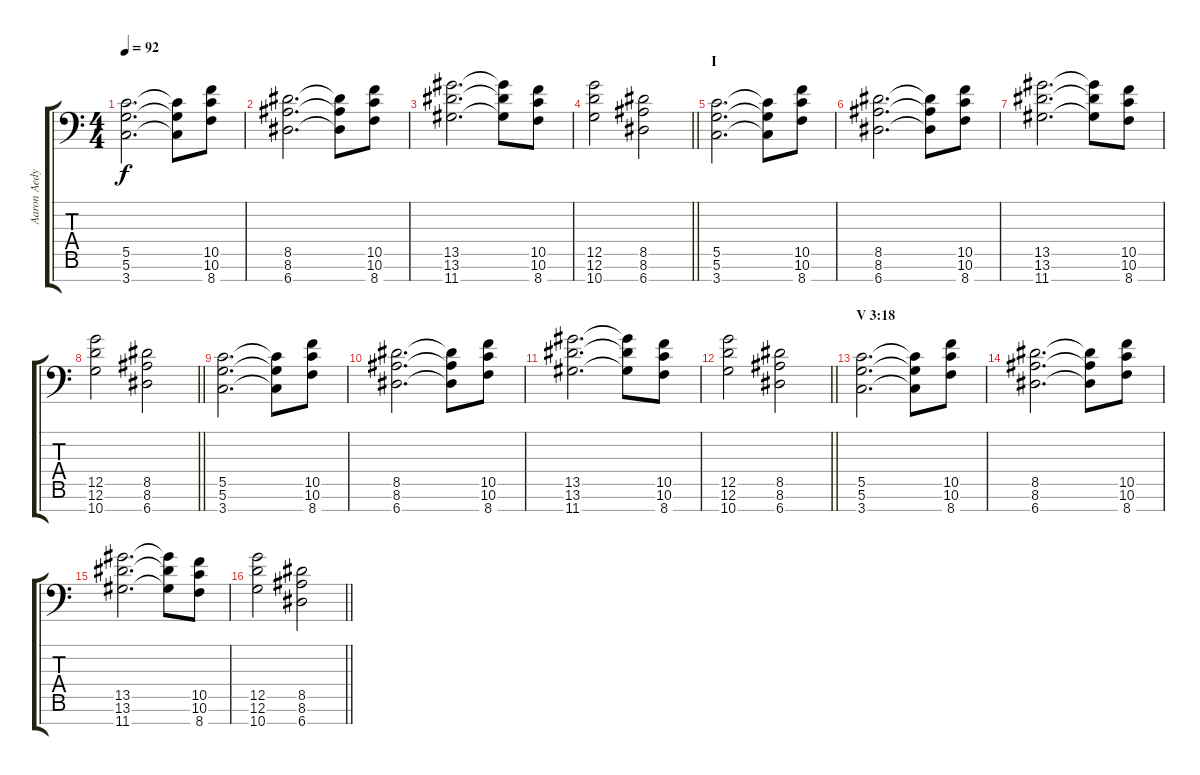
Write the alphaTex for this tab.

\track ("Aaron Aedy (rhythm guitar)" "Aaron Aedy") {instrument distortionguitar}
\staff {score tabs}
\tuning (D4 A3 F3 C3 G2 D2 A1) {hide}
\ts (4 4)
\tempo 92
\clef f4
\ks c
(5.5 5.6 3.7).2{d dy f} (5.5{t} 5.6{t} 3.7{t}).8 (10.5 10.6 8.7).8 |
(8.5 8.6 6.7).2{d} (8.5{t} 8.6{t} 6.7{t}).8 (10.5 10.6 8.7).8 |
(13.5 13.6 11.7).2{d} (13.5{t} 13.6{t} 11.7{t}).8 (10.5 10.6 8.7).8 |
\barLineRight lightlight
(12.5 12.6 10.7).2 (8.5 8.6 6.7).2 |
\section ("" "I")
(5.5 5.6 3.7).2{d} (5.5{t} 5.6{t} 3.7{t}).8 (10.5 10.6 8.7).8 |
(8.5 8.6 6.7).2{d} (8.5{t} 8.6{t} 6.7{t}).8 (10.5 10.6 8.7).8 |
(13.5 13.6 11.7).2{d} (13.5{t} 13.6{t} 11.7{t}).8 (10.5 10.6 8.7).8 |
\barLineRight lightlight
(12.5 12.6 10.7).2 (8.5 8.6 6.7).2 |
(5.5 5.6 3.7).2{d} (5.5{t} 5.6{t} 3.7{t}).8 (10.5 10.6 8.7).8 |
(8.5 8.6 6.7).2{d} (8.5{t} 8.6{t} 6.7{t}).8 (10.5 10.6 8.7).8 |
(13.5 13.6 11.7).2{d} (13.5{t} 13.6{t} 11.7{t}).8 (10.5 10.6 8.7).8 |
\barLineRight lightlight
(12.5 12.6 10.7).2 (8.5 8.6 6.7).2 |
\section ("" "V 3:18")
(5.5 5.6 3.7).2{d} (5.5{t} 5.6{t} 3.7{t}).8 (10.5 10.6 8.7).8 |
(8.5 8.6 6.7).2{d} (8.5{t} 8.6{t} 6.7{t}).8 (10.5 10.6 8.7).8 |
(13.5 13.6 11.7).2{d} (13.5{t} 13.6{t} 11.7{t}).8 (10.5 10.6 8.7).8 |
\barLineRight lightlight
(12.5 12.6 10.7).2 (8.5 8.6 6.7).2
